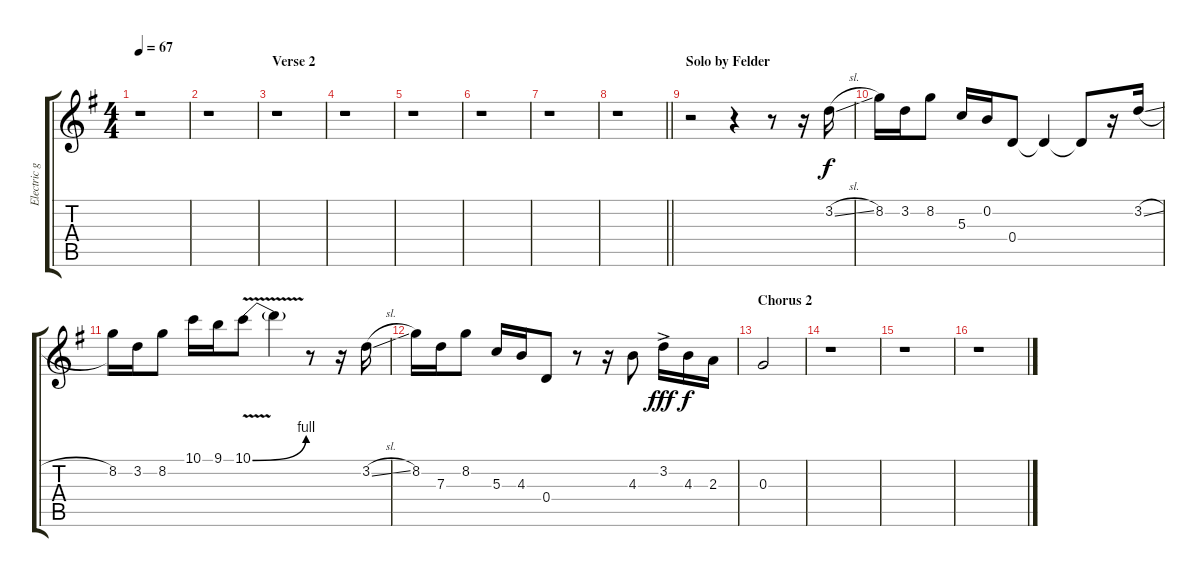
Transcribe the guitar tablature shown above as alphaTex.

\track ("Electric guitar (open G) - Felder solo" "Electric g") {instrument electricguitarjazz}
\staff {score tabs}
\tuning (D4 B3 G3 D3 G2 D2) {hide}
\ts (4 4)
\tempo 67
\clef g2
\ks g
r.1{dy f} |
r.1 |
\section ("" "Verse 2")
r.1 |
r.1 |
r.1 |
r.1 |
r.1 |
\barLineRight lightlight
r.1 |
\section ("" "Solo by Felder")
r.2 r.4 r.8 r.16 3.2{sl}.16 |
8.2.16 3.2.16 8.2.8 5.3.16 0.2.16 0.4.8 0.4{t}.4 0.4{t}.8 r.16 3.2{sl}.16 |
8.2.16 3.2.16 8.2.8 10.1.16 9.1.16 10.1{be (bend 0 0 60 4) v}.8 10.1{t}.4 r.8 r.16 3.2{sl}.16 |
8.2.16 7.3.16 8.2.8 5.3.16 4.3.16 0.4.8 r.8 r.16 4.3.8 3.2{ac}.16{dy fff} 4.3.16{dy f} 2.3.16 |
\section ("" "Chorus 2")
0.3.2 |
r.1 |
r.1 |
r.1
